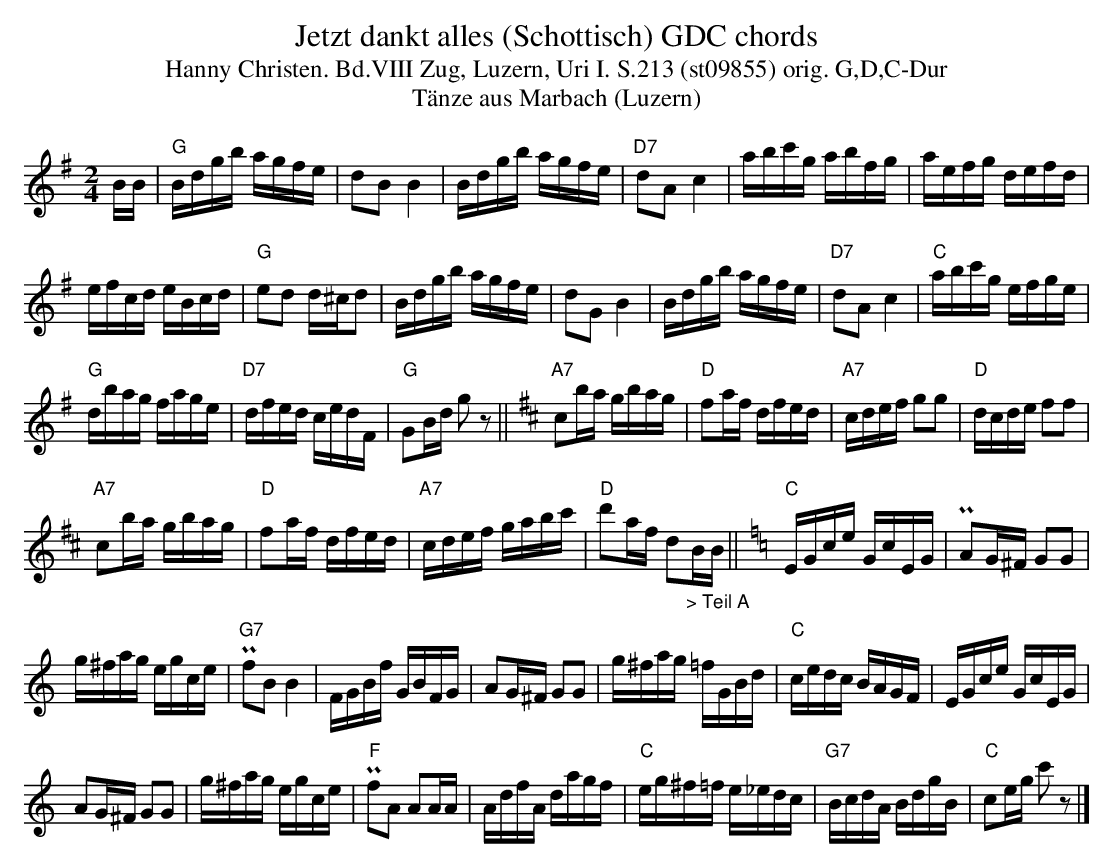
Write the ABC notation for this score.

X:1
T: Jetzt dankt alles (Schottisch) GDC chords
T:Hanny Christen. Bd.VIII Zug, Luzern, Uri I. S.213 (st09855) orig. G,D,C-Dur
T: T\"anze aus Marbach (Luzern)
M:2/4
L:1/16
K:G %%MIDI gchordon
BB | "G"Bdgb agfe | d2B2 B4 | Bdgb agfe | "D7"d2A2 c4 | abc'g abfg | aefg defd |
efcd eBcd | "G"e2d2 d^cd2 | Bdgb agfe | d2G2 B4 | Bdgb agfe | "D7"d2A2 c4 | "C"abc'g efge |
"G"dbag fage | "D7"dfed cedF | "G"G2Bd g2 z2 || [K:D]"A7"c2ba gbag | "D"f2af dfed | "A7"cdef g2g2 | "D"dcde f2f2 |
"A7"c2ba gbag | "D"f2af dfed | "A7"cdef gabc' | "D"d'2af d2"_> Teil A"BB || [K:C] "C"EGce GcEG | PA2G^F G2G2 |
g^fag egce |"G7"Pf2B2 B4 | FGBf GBFG | A2G^F G2G2 | g^fag =fGBd | "C"cedc BAGF | EGce GcEG |
A2G^F G2G2 | g^fag egce |"F"Pf2A2 A2AA | AdfA dagf | "C"eg^f=f e_edc | "G7"BcdA BdgB | "C"c2eg c'2 z2 |]
